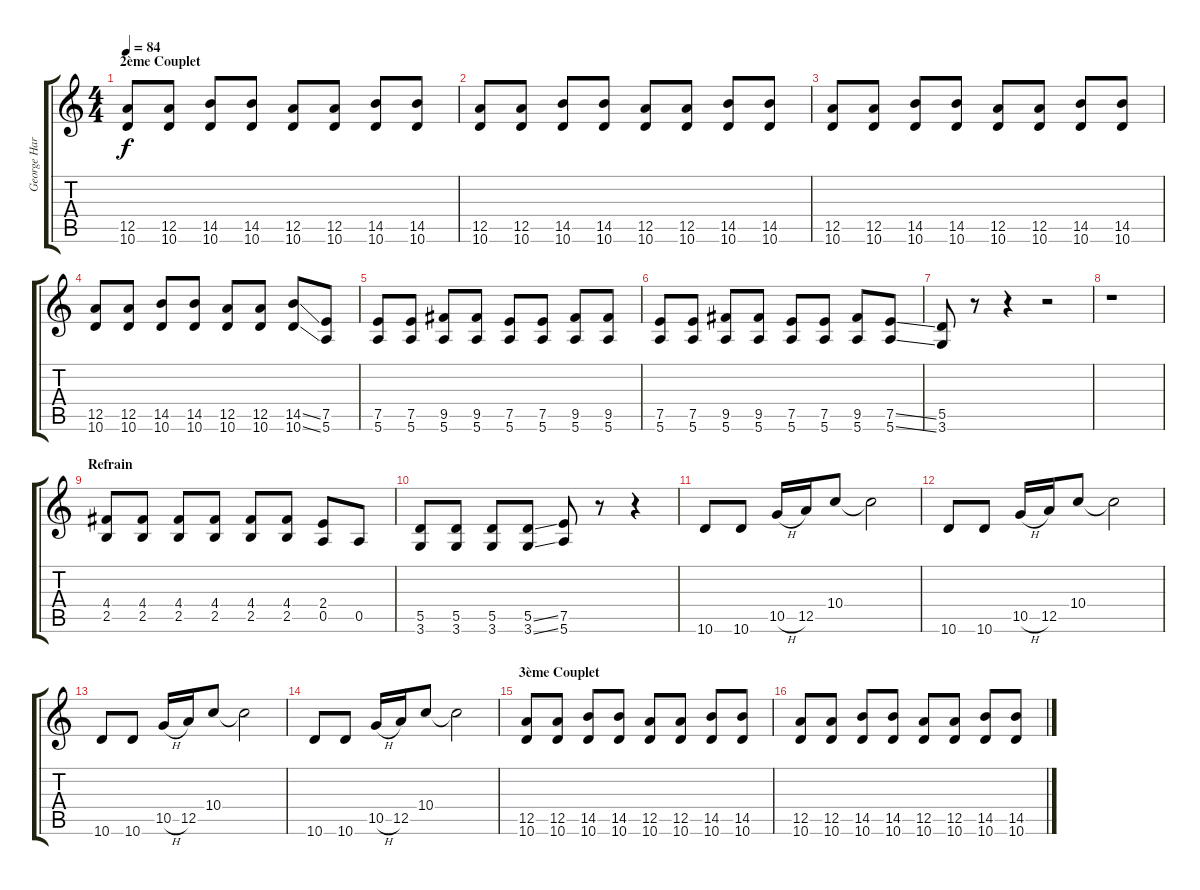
\track ("George Harrison (Guitare II)" "George Har") {instrument electricguitarjazz}
\staff {score tabs}
\tuning (E4 B3 G3 D3 A2 E2) {hide}
\ts (4 4)
\section ("" "2ème Couplet")
\tempo 84
\clef g2
\ks c
(12.5 10.6).8{dy f} (12.5 10.6).8 (14.5 10.6).8 (14.5 10.6).8 (12.5 10.6).8 (12.5 10.6).8 (14.5 10.6).8 (14.5 10.6).8 |
(12.5 10.6).8 (12.5 10.6).8 (14.5 10.6).8 (14.5 10.6).8 (12.5 10.6).8 (12.5 10.6).8 (14.5 10.6).8 (14.5 10.6).8 |
(12.5 10.6).8 (12.5 10.6).8 (14.5 10.6).8 (14.5 10.6).8 (12.5 10.6).8 (12.5 10.6).8 (14.5 10.6).8 (14.5 10.6).8 |
(12.5 10.6).8 (12.5 10.6).8 (14.5 10.6).8 (14.5 10.6).8 (12.5 10.6).8 (12.5 10.6).8 (14.5{ss} 10.6{ss}).8 (7.5 5.6).8 |
(7.5 5.6).8 (7.5 5.6).8 (9.5 5.6).8 (9.5 5.6).8 (7.5 5.6).8 (7.5 5.6).8 (9.5 5.6).8 (9.5 5.6).8 |
(7.5 5.6).8 (7.5 5.6).8 (9.5 5.6).8 (9.5 5.6).8 (7.5 5.6).8 (7.5 5.6).8 (9.5 5.6).8 (7.5{ss} 5.6{ss}).8 |
(5.5 3.6).8 r.8 r.4 r.2 |
r.1 |
\section ("" "Refrain")
(4.4 2.5).8{volume 12 instrument distortionguitar} (4.4 2.5).8 (4.4 2.5).8 (4.4 2.5).8 (4.4 2.5).8 (4.4 2.5).8 (2.4 0.5).8 0.5.8 |
(5.5 3.6).8 (5.5 3.6).8 (5.5 3.6).8 (5.5{ss} 3.6{ss}).8 (7.5 5.6).8 r.8 r.4 |
10.6.8{volume 9 instrument electricguitarjazz} 10.6.8 10.5{h}.16 12.5.16 10.4.8 10.4{t}.2 |
10.6.8 10.6.8 10.5{h}.16 12.5.16 10.4.8 10.4{t}.2 |
10.6.8 10.6.8 10.5{h}.16 12.5.16 10.4.8 10.4{t}.2 |
10.6.8 10.6.8 10.5{h}.16 12.5.16 10.4.8 10.4{t}.2 |
\section ("" "3ème Couplet")
(12.5 10.6).8 (12.5 10.6).8 (14.5 10.6).8 (14.5 10.6).8 (12.5 10.6).8 (12.5 10.6).8 (14.5 10.6).8 (14.5 10.6).8 |
(12.5 10.6).8 (12.5 10.6).8 (14.5 10.6).8 (14.5 10.6).8 (12.5 10.6).8 (12.5 10.6).8 (14.5 10.6).8 (14.5 10.6).8
